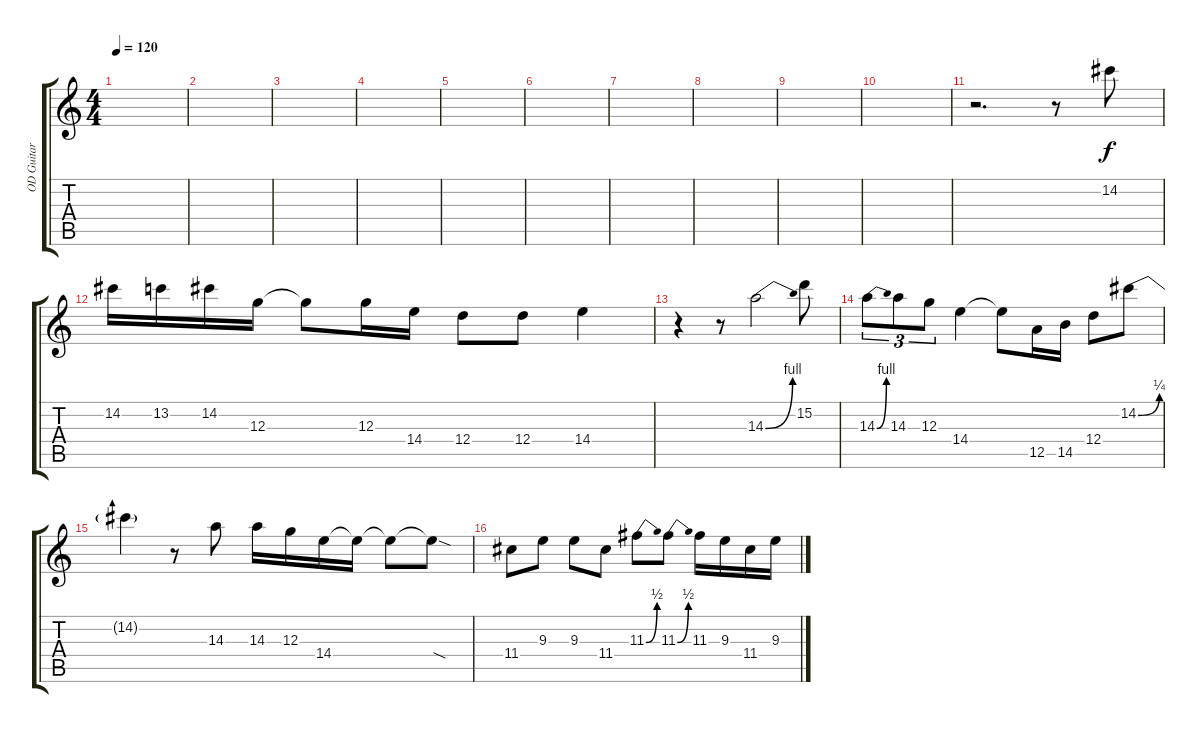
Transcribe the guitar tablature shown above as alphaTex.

\track ("OD Guitar" "OD Guitar") {instrument overdrivenguitar}
\staff {score tabs}
\tuning (E4 B3 G3 D3 A2 E2) {hide}
\ts (4 4)
\tempo 120
\clef g2
\ks c
|
|
|
|
|
|
|
|
|
|
r.2{d} r.8 14.2.8 |
14.2.16 13.2.16{txt ""} 14.2.16 12.3.16 12.3{t}.8 12.3.16 14.4.16 12.4.8 12.4.8 14.4.4 |
r.4 r.8 14.3{be (bend 0 0 60 4)}.2 15.2.8 |
14.3{be (bend 0 0 60 4)}.8{tu (3 2)} 14.3.8{tu (3 2)} 12.3.8{tu (3 2)} 14.4.4 14.4{t}.8 12.5.16 14.5.16 12.4.8 14.2{be (bend 0 0 60 1)}.8 |
14.2{t}.4 r.8 14.3.8 14.3.16 12.3.16 14.4.16 14.4{t}.16 14.4{t}.8 14.4{sod t}.8 |
11.4.8 9.3.8 9.3.8 11.4.8 11.3{be (bend 0 0 60 2)}.8 11.3{be (bend 0 0 60 2)}.8 11.3.16 9.3.16 11.4.16 9.3.16
